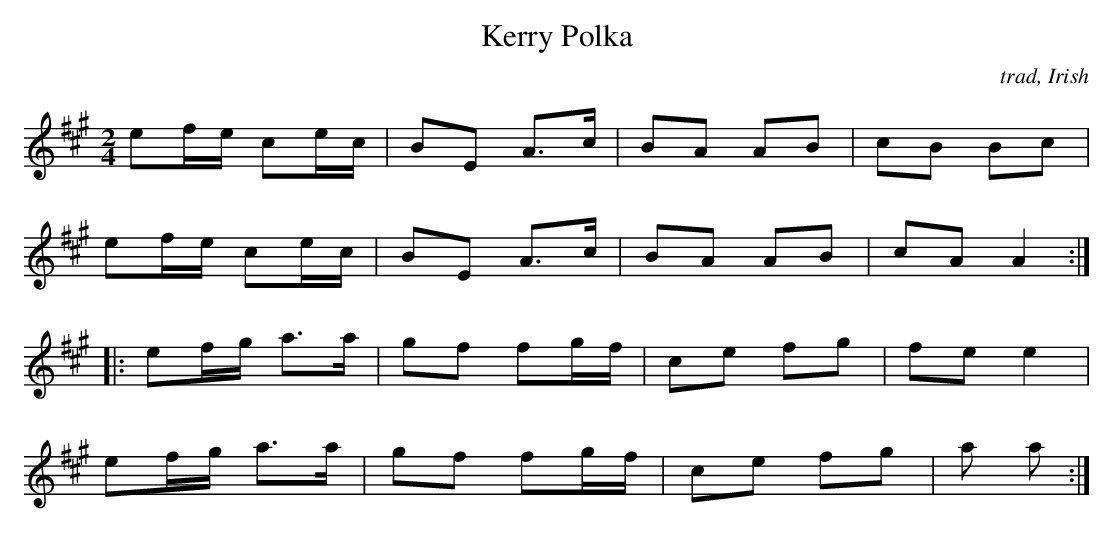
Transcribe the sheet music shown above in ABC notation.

X:1
T:Kerry Polka
C:trad, Irish
M:2/4
K:A
e2fe c2ec | B2E2 A3c | B2A2 A2B2  | c2B2 B2c2 |
e2fe c2ec | B2E2 A3c | B2A2 A2B2  | c2A2 A4 ::
e2fg a3a  | g2f2 f2gf  | c2e2 f2g2 |  f2e2 e4 |
e2fg a3a  | g2f2 f2gf  | c2e2 f2g2 | a2 a2 :|
